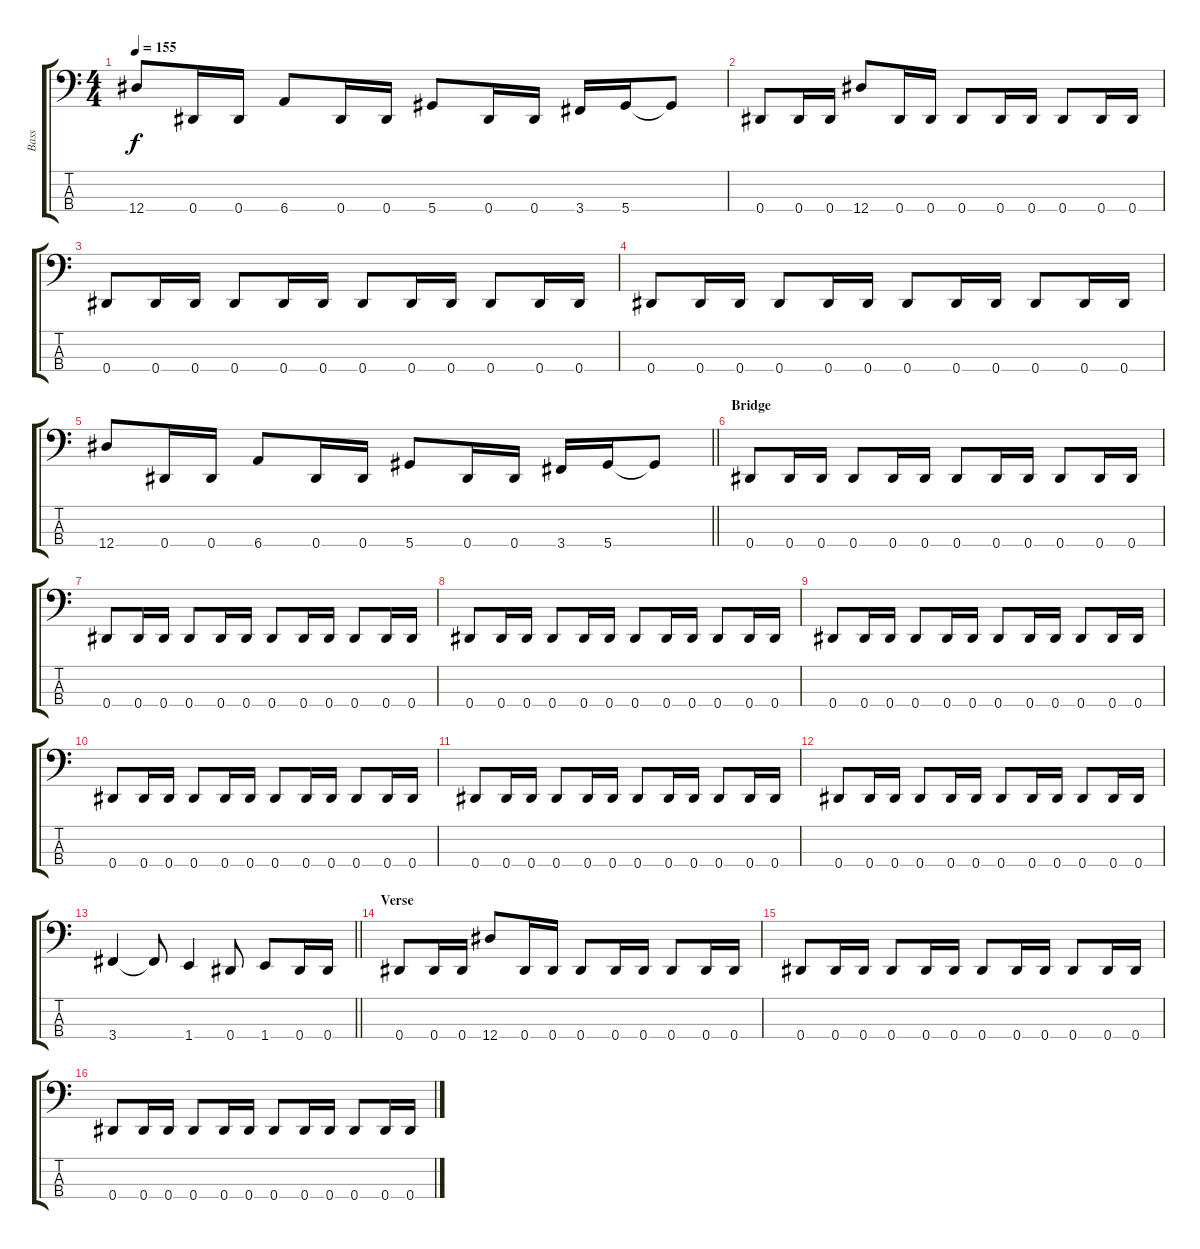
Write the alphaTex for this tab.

\track ("Bass" "Bass") {instrument electricbassfinger}
\staff {score tabs}
\tuning (Gb2 Db2 Ab1 Eb1) {hide}
\ts (4 4)
\tempo 155
\clef f4
\ks c
12.4.8{dy f} 0.4.16 0.4.16 6.4.8 0.4.16 0.4.16 5.4.8 0.4.16 0.4.16 3.4.16 5.4.16 5.4{t}.8 |
0.4.8 0.4.16 0.4.16 12.4.8 0.4.16 0.4.16 0.4.8 0.4.16 0.4.16 0.4.8 0.4.16 0.4.16 |
0.4.8 0.4.16 0.4.16 0.4.8 0.4.16 0.4.16 0.4.8 0.4.16 0.4.16 0.4.8 0.4.16 0.4.16 |
0.4.8 0.4.16 0.4.16 0.4.8 0.4.16 0.4.16 0.4.8 0.4.16 0.4.16 0.4.8 0.4.16 0.4.16 |
\barLineRight lightlight
12.4.8 0.4.16 0.4.16 6.4.8 0.4.16 0.4.16 5.4.8 0.4.16 0.4.16 3.4.16 5.4.16 5.4{t}.8 |
\section ("" "Bridge")
0.4.8 0.4.16 0.4.16 0.4.8 0.4.16 0.4.16 0.4.8 0.4.16 0.4.16 0.4.8 0.4.16 0.4.16 |
0.4.8 0.4.16 0.4.16 0.4.8 0.4.16 0.4.16 0.4.8 0.4.16 0.4.16 0.4.8 0.4.16 0.4.16 |
0.4.8 0.4.16 0.4.16 0.4.8 0.4.16 0.4.16 0.4.8 0.4.16 0.4.16 0.4.8 0.4.16 0.4.16 |
0.4.8 0.4.16 0.4.16 0.4.8 0.4.16 0.4.16 0.4.8 0.4.16 0.4.16 0.4.8 0.4.16 0.4.16 |
0.4.8 0.4.16 0.4.16 0.4.8 0.4.16 0.4.16 0.4.8 0.4.16 0.4.16 0.4.8 0.4.16 0.4.16 |
0.4.8 0.4.16 0.4.16 0.4.8 0.4.16 0.4.16 0.4.8 0.4.16 0.4.16 0.4.8 0.4.16 0.4.16 |
0.4.8 0.4.16 0.4.16 0.4.8 0.4.16 0.4.16 0.4.8 0.4.16 0.4.16 0.4.8 0.4.16 0.4.16 |
\barLineRight lightlight
3.4.4 3.4{t}.8 1.4.4 0.4.8 1.4.8 0.4.16 0.4.16 |
\section ("" "Verse")
0.4.8 0.4.16 0.4.16 12.4.8 0.4.16 0.4.16 0.4.8 0.4.16 0.4.16 0.4.8 0.4.16 0.4.16 |
0.4.8 0.4.16 0.4.16 0.4.8 0.4.16 0.4.16 0.4.8 0.4.16 0.4.16 0.4.8 0.4.16 0.4.16 |
0.4.8 0.4.16 0.4.16 0.4.8 0.4.16 0.4.16 0.4.8 0.4.16 0.4.16 0.4.8 0.4.16 0.4.16
